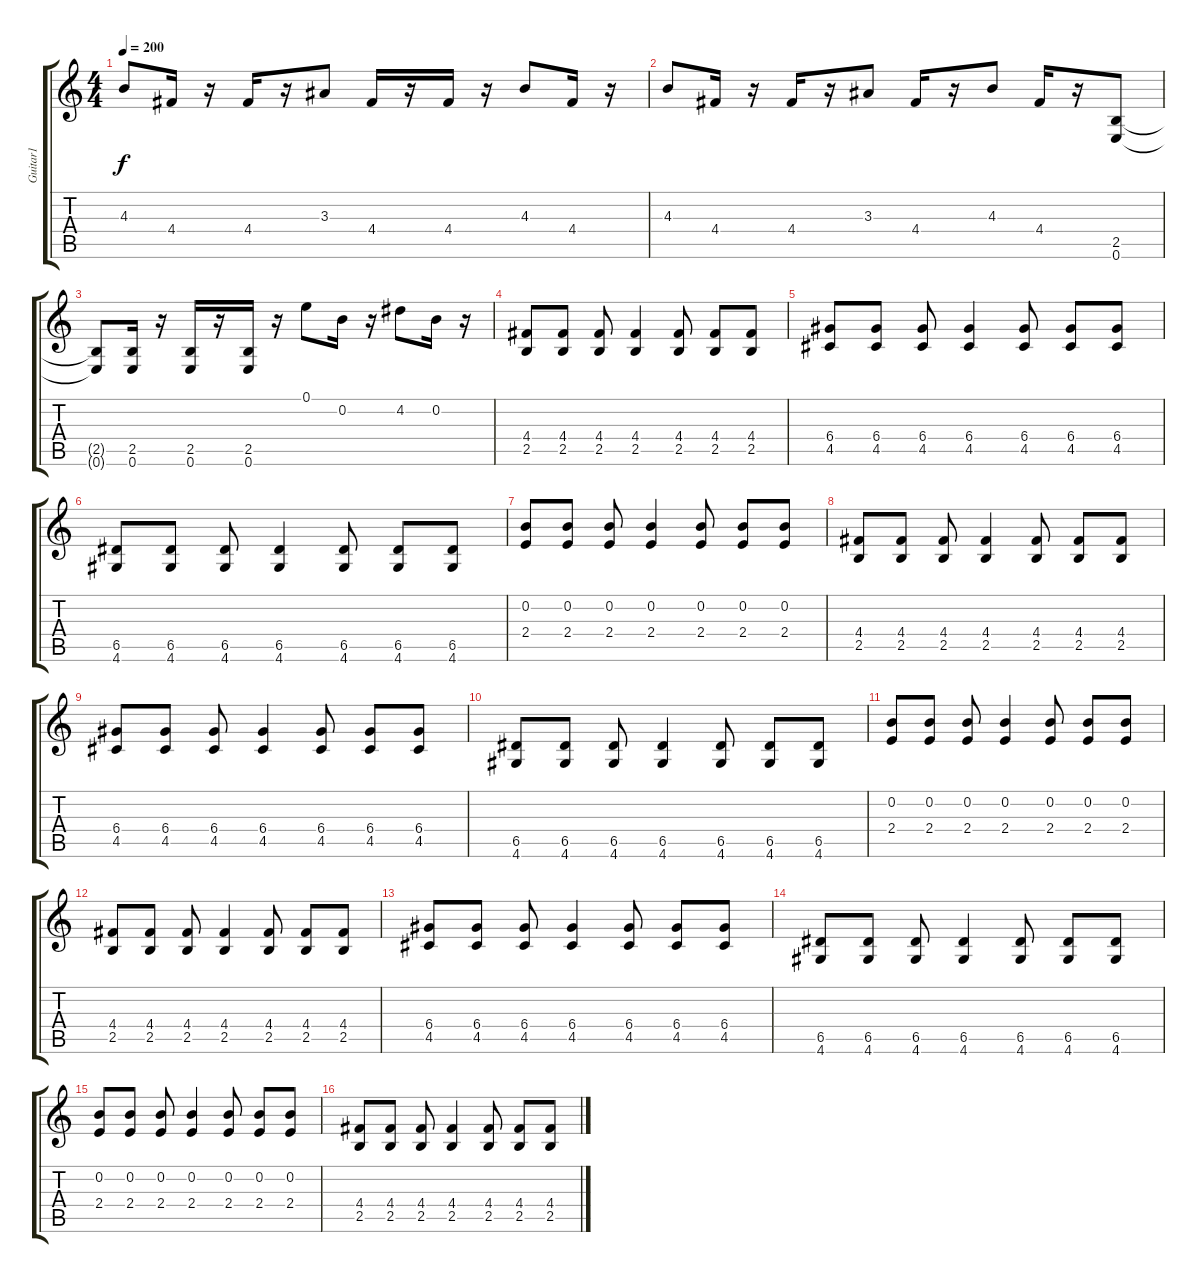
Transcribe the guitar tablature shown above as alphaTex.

\track ("Guitar1" "Guitar1") {instrument distortionguitar}
\staff {score tabs}
\tuning (E4 B3 G3 D3 A2 E2) {hide}
\ts (4 4)
\tempo 200
\clef g2
\ks c
4.3.8{dy f} 4.4.16 r.16 4.4.16 r.16 3.3.8 4.4.16 r.16 4.4.16 r.16 4.3.8 4.4.16 r.16 |
4.3.8 4.4.16 r.16 4.4.16 r.16 3.3.8 4.4.16 r.16 4.3.8 4.4.16 r.16 (2.5 0.6).8 |
(2.5{t} 0.6{t}).8 (2.5 0.6).16 r.16 (2.5 0.6).16 r.16 (2.5 0.6).16 r.16 0.1.8 0.2.16 r.16 4.2.8 0.2.16 r.16 |
(4.4 2.5).8 (4.4 2.5).8 (4.4 2.5).8 (4.4 2.5).4 (4.4 2.5).8 (4.4 2.5).8 (4.4 2.5).8 |
(6.4 4.5).8 (6.4 4.5).8 (6.4 4.5).8 (6.4 4.5).4 (6.4 4.5).8 (6.4 4.5).8 (6.4 4.5).8 |
(6.5 4.6).8 (6.5 4.6).8 (6.5 4.6).8 (6.5 4.6).4 (6.5 4.6).8 (6.5 4.6).8 (6.5 4.6).8 |
(0.2 2.4).8 (0.2 2.4).8 (0.2 2.4).8 (0.2 2.4).4 (0.2 2.4).8 (0.2 2.4).8 (0.2 2.4).8 |
(4.4 2.5).8 (4.4 2.5).8 (4.4 2.5).8 (4.4 2.5).4 (4.4 2.5).8 (4.4 2.5).8 (4.4 2.5).8 |
(6.4 4.5).8 (6.4 4.5).8 (6.4 4.5).8 (6.4 4.5).4 (6.4 4.5).8 (6.4 4.5).8 (6.4 4.5).8 |
(6.5 4.6).8 (6.5 4.6).8 (6.5 4.6).8 (6.5 4.6).4 (6.5 4.6).8 (6.5 4.6).8 (6.5 4.6).8 |
(0.2 2.4).8 (0.2 2.4).8 (0.2 2.4).8 (0.2 2.4).4 (0.2 2.4).8 (0.2 2.4).8 (0.2 2.4).8 |
(4.4 2.5).8 (4.4 2.5).8 (4.4 2.5).8 (4.4 2.5).4 (4.4 2.5).8 (4.4 2.5).8 (4.4 2.5).8 |
(6.4 4.5).8 (6.4 4.5).8 (6.4 4.5).8 (6.4 4.5).4 (6.4 4.5).8 (6.4 4.5).8 (6.4 4.5).8 |
(6.5 4.6).8 (6.5 4.6).8 (6.5 4.6).8 (6.5 4.6).4 (6.5 4.6).8 (6.5 4.6).8 (6.5 4.6).8 |
(0.2 2.4).8 (0.2 2.4).8 (0.2 2.4).8 (0.2 2.4).4 (0.2 2.4).8 (0.2 2.4).8 (0.2 2.4).8 |
(4.4 2.5).8 (4.4 2.5).8 (4.4 2.5).8 (4.4 2.5).4 (4.4 2.5).8 (4.4 2.5).8 (4.4 2.5).8
